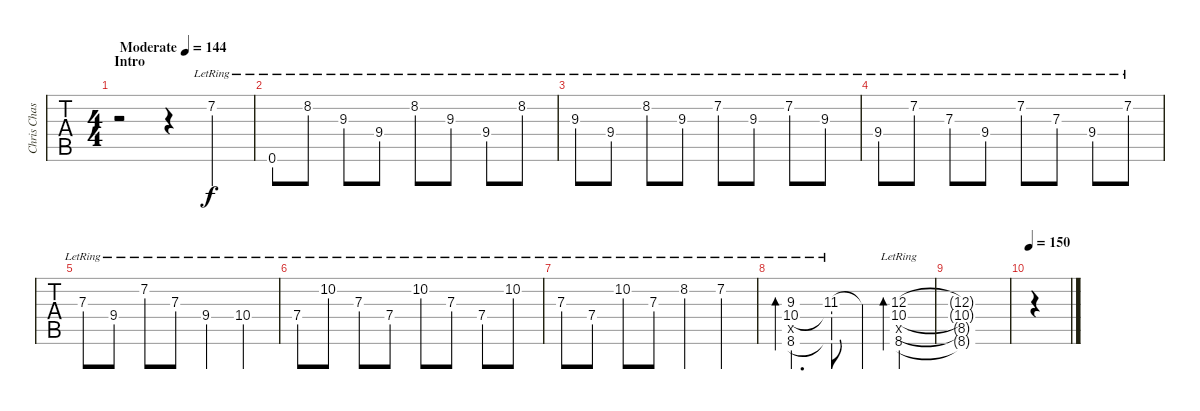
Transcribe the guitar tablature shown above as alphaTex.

\track ("Chris Chasse - Guitar One" "Chris Chas") {instrument acousticguitarsteel}
\staff {tabs}
\tuning (Eb4 Bb3 Gb3 Db3 Ab2 Eb2) {hide}
\ts (4 4)
\section ("" "Intro")
\tempo (144 "Moderate")
\clef g2
\ks c
r.2{dy f instrument acousticguitarsteel} r.4 7.2{lr}.4 |
0.6{lr}.8 8.2{lr}.8 9.3{lr}.8 9.4{lr}.8 8.2{lr}.8 9.3{lr}.8 9.4{lr}.8 8.2{lr}.8 |
9.3{lr}.8 9.4{lr}.8 8.2{lr}.8 9.3{lr}.8 7.2{lr}.8 9.3{lr}.8 7.2{lr}.8 9.3{lr}.8 |
9.4{lr}.8 7.2{lr}.8 7.3{lr}.8 9.4{lr}.8 7.2{lr}.8 7.3{lr}.8 9.4{lr}.8 7.2{lr}.8 |
7.3{lr}.8 9.4{lr}.8 7.2{lr}.8 7.3{lr}.8 9.4{lr}.4 10.4{lr}.4 |
7.4{lr}.8 10.2{lr}.8 7.3{lr}.8 7.4{lr}.8 10.2{lr}.8 7.3{lr}.8 7.4{lr}.8 10.2{lr}.8 |
7.3{lr}.8 7.4{lr}.8 10.2{lr}.8 7.3{lr}.8 8.2{lr}.4 7.2{lr}.4 |
(9.3{lr} 10.4{lr} 8.5{x} 8.6{lr}).4{d bd 60} (11.3{lr} 10.4{t} 8.6{t}).8 11.3{t}.4 (12.3{lr} 10.4{lr} 8.5{x} 8.6{lr}).4{bd 60} |
(12.3{t} 10.4{t} 8.5{t} 8.6{t}).1 |
\tempo 150
